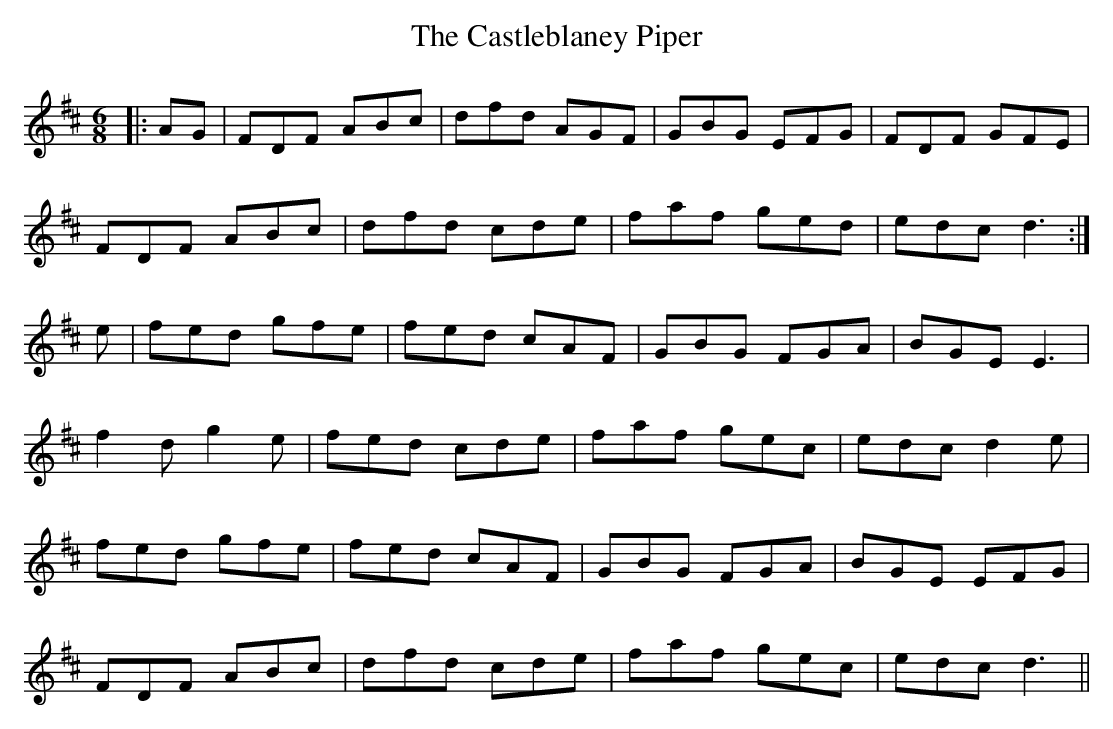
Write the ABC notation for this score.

X:1
T: The Castleblaney Piper
M: 6/8
L: 1/8
K: Dmaj
|:AG|FDF ABc|dfd AGF|GBG EFG|FDF GFE|
FDF ABc|dfd cde|faf ged|edc d3:|
e|fed gfe|fed cAF|GBG FGA|BGE E3|
f2d g2e|fed cde|faf gec|edc d2e|
fed gfe|fed cAF|GBG FGA|BGE EFG|
FDF ABc|dfd cde|faf gec|edc d3||
